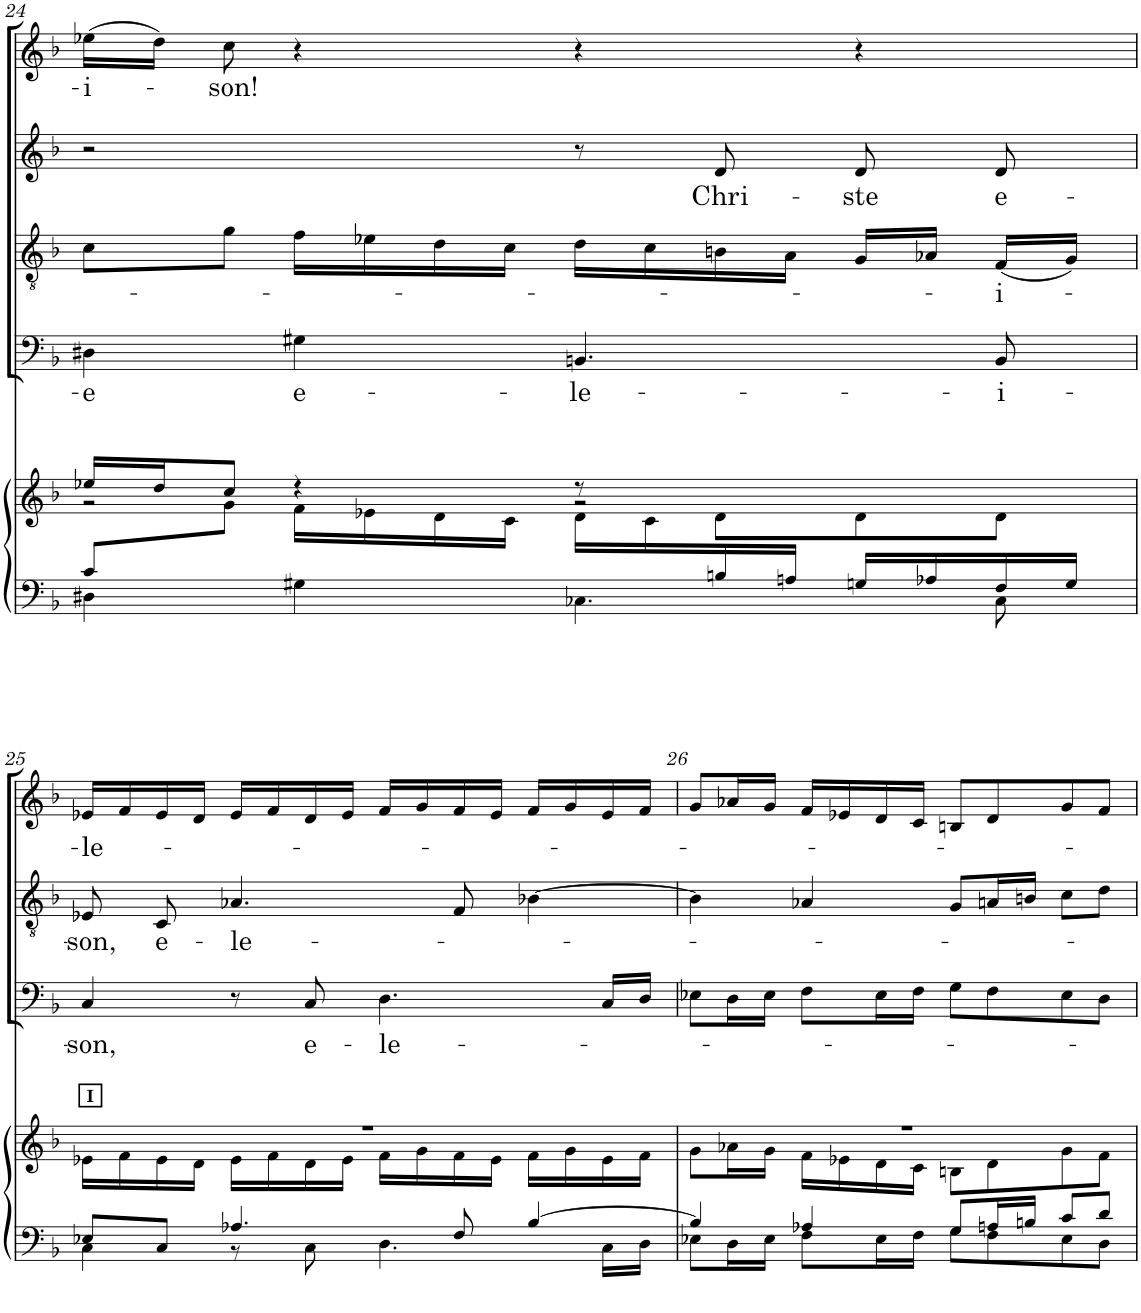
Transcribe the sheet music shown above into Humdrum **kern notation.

**kern	**kern	**kern	**text	**kern	**text	**kern	**text	**kern	**text
*part5	*part5	*part4	*part4	*part3	*part3	*part2	*part2	*part1	*part1
*staff6	*staff5	*staff4	*staff4	*staff3	*staff3	*staff2	*staff2	*staff1	*staff1
*I"Piano	*	*I"Bass	*	*I"Tenor	*	*I"Alto	*	*I"Soprano	*
*I'Pno	*	*	*	*	*	*	*	*	*
!!LO:PB:g=z
*clefF4	*clefG2	*clefF4	*	*clefGv2	*	*clefG2	*	*clefG2	*
*	*	*	*	*	*	*ITrd1c2	*	*	*
*k[b-]	*k[b-]	*k[b-]	*	*k[b-]	*	*k[b-]	*	*k[b-]	*
*M4/4	*M4/4	*M4/4	*	*M4/4	*	*M4/4	*	*M4/4	*
*met(c)	*met(c)	*met(c)	*	*met(c)	*	*met(c)	*	*met(c)	*
=24	=24	=24	=24	=24	=24	=24	=24	=24	=24
*^	*^	*	*	*	*	*	*	*	*
*	*	*	*^	*	*	*	*	*	*	*	*
!	!	!	!	!	!	!LO:LY:b	!	!	!	!	!	!LO:LY:b
8c/L	4D#X\	16ee-X/LL	8ryy	2r	4D#X!\	-e	8c!\L	.	2r	.	(16ee-X!\LL	i-
.	.	16dd/J	.	.	.	.	.	.	.	.	16dd!\JJ)	.
!	!	!	!	!	!	!	!	!	!	!	!	!LO:LY:b
2ryy	.	8cc/J	8g\J	.	.	.	8g!\J	.	.	.	8cc!\	-son!
!	!	!	!	!	!	!LO:LY:b	!	!	!	!	!	!
.	4G#X\	4r	16f\LL	.	4G#X!\	e-	16f!\LL	.	.	.	4r	.
.	.	.	16e-X\	.	.	.	16e-X!\	.	.	.	.	.
.	.	.	16d\	.	.	.	16d!\	.	.	.	.	.
.	.	.	16c\JJ	.	.	.	16c!\JJ	.	.	.	.	.
!	!	!	!	!	!	!LO:LY:b	!	!	!	!	!	!
.	4.C-X\	8r	16d\LL	2r	4.BBn!/	-le-	16d!\LL	.	8r	.	4r	.
.	.	.	16c\	.	.	.	16c!\	.	.	.	.	.
!	!	!	!	!	!	!	!	!	!	!LO:LY:b	!	!
16Bn/	.	8d\L	4.ryy	.	.	.	16Bn!\	.	8d!/	Chri-	.	.
16An/JJ	.	.	.	.	.	.	16A!\JJ	.	.	.	.	.
!	!	!	!	!	!	!	!	!	!	!LO:LY:b	!	!
16Gn/LL	.	8d\	.	.	.	.	16G!/LL	.	8d!/	-ste	4r	.
16A-X/	.	.	.	.	.	.	16A-X!/JJ	.	.	.	.	.
!	!	!	!	!	!	!LO:LY:b	!	!LO:LY:b	!	!LO:LY:b	!	!
16F/	8C-\	8d\J	.	.	8BB!/	-i-	(16F!/LL	-i-	8d!/	e-	.	.
16G/JJ	.	.	.	.	.	.	16G!/JJ)	.	.	.	.	.
*	*	*	*v	*v	*	*	*	*	*	*	*	*
!!LO:LB:g=z
=25	=25	=25	=25	=25	=25	=25	=25	=25	=25	=25	=25
!	!	!LO:TX:a:B:t=I	!	!	!	!	!	!	!	!	!
!	!	!	!	!	!LO:LY:b	!	!LO:LY:b	!	!LO:LY:b	!	!
8E-X/L	4C\	1r	16e-X\LL	4C!/	-son,	8E-X!/	-son,	16e-X!/LL	-le-	1r	.
.	.	.	16f\	.	.	.	.	16f!/	.	.	.
!	!	!	!	!	!	!	!LO:LY:b	!	!	!	!
8C/J	.	.	16e-\	.	.	8C!/	e-	16e-!/	.	.	.
.	.	.	16d\JJ	.	.	.	.	16d!/JJ	.	.	.
!	!	!	!	!	!	!	!LO:LY:b	!	!	!	!
4.A-X/	8r	.	16e-\LL	8r	.	4.A-X!/	-le-	16e-!/LL	.	.	.
.	.	.	16f\	.	.	.	.	16f!/	.	.	.
!	!	!	!	!	!LO:LY:b	!	!	!	!	!	!
.	8C\	.	16d\	8C!/	e-	.	.	16d!/	.	.	.
.	.	.	16e-\JJ	.	.	.	.	16e-!/JJ	.	.	.
!	!	!	!	!	!LO:LY:b	!	!	!	!	!	!
.	4.D\	.	16f\LL	4.D!\	-le-	.	.	16f!/LL	.	.	.
.	.	.	16g\	.	.	.	.	16g!/	.	.	.
8F/	.	.	16f\	.	.	8F!/	.	16f!/	.	.	.
.	.	.	16e-\JJ	.	.	.	.	16e-!/JJ	.	.	.
[4B-/	.	.	16f\LL	.	.	[4B-X!\	.	16f!/LL	.	.	.
.	.	.	16g\	.	.	.	.	16g!/	.	.	.
.	16C\LL	.	16e-\	16C!/LL	.	.	.	16e-!/	.	.	.
.	16D\JJ	.	16f\JJ	16D!/JJ	.	.	.	16f!/JJ	.	.	.
=26	=26	=26	=26	=26	=26	=26	=26	=26	=26	=26	=26
4B-/]	8E-X\L	1r	8g\L	8E-X!\L	.	4B-!\]	.	8g!/L	.	1r	.
.	16D\L	.	16a-X\L	16D!\L	.	.	.	16a-X!/L	.	.	.
.	16E-\JJ	.	16g\JJ	16E-!\JJ	.	.	.	16g!/JJ	.	.	.
4A-X/	8F\L	.	16f\LL	8F!\L	.	4A-X!/	.	16f!/LL	.	.	.
.	.	.	16e-X\	.	.	.	.	16e-X!/	.	.	.
.	16E-\L	.	16d\	16E-!\L	.	.	.	16d!/	.	.	.
.	16F\JJ	.	16c\JJ	16F!\JJ	.	.	.	16c!/JJ	.	.	.
8G/L	8G\L	.	8Bn\L	8G!\L	.	8G!/L	.	8Bn!/L	.	.	.
16An/L	8F\	.	8d\	8F!\	.	16An!/L	.	8d!/	.	.	.
16Bn/JJ	.	.	.	.	.	16Bn!/JJ	.	.	.	.	.
8c/L	8E-\	.	8g\	8E-!\	.	8c!\L	.	8g!/	.	.	.
8d/J	8D\J	.	8f\J	8D!\J	.	8d!\J	.	8f!/J	.	.	.
*v	*v	*	*	*	*	*	*	*	*	*	*
*	*v	*v	*	*	*	*	*	*	*	*
=	=	=	=	=	=	=	=	=	=
*-	*-	*-	*-	*-	*-	*-	*-	*-	*-
